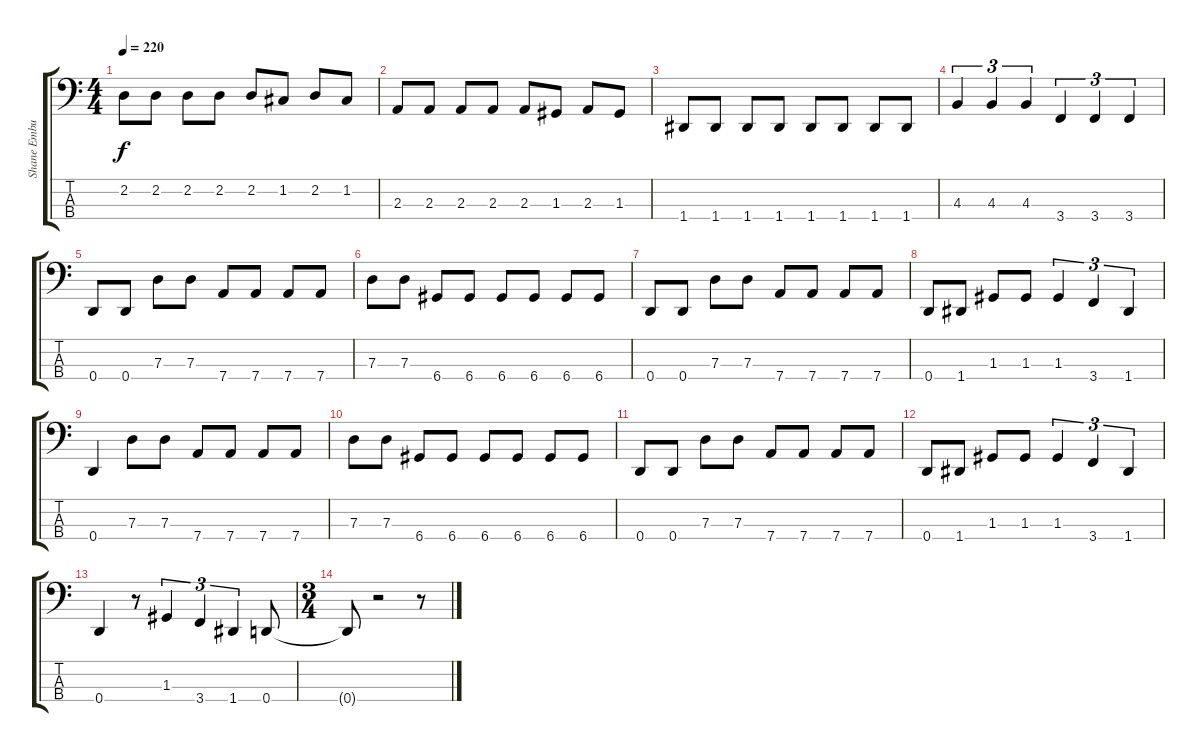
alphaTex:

\track ("Shane Embury (Bass)" "Shane Embu") {instrument electricbassfinger}
\staff {score tabs}
\tuning (F2 C2 G1 D1) {hide}
\ts (4 4)
\tempo 220
\clef f4
\ks c
2.2.8{dy f} 2.2.8 2.2.8 2.2.8 2.2.8 1.2.8 2.2.8 1.2.8 |
2.3.8 2.3.8 2.3.8 2.3.8 2.3.8 1.3.8 2.3.8 1.3.8 |
1.4.8 1.4.8 1.4.8 1.4.8 1.4.8 1.4.8 1.4.8 1.4.8 |
4.3.4{tu (3 2)} 4.3.4{tu (3 2)} 4.3.4{tu (3 2)} 3.4.4{tu (3 2)} 3.4.4{tu (3 2)} 3.4.4{tu (3 2)} |
0.4.8 0.4.8 7.3.8 7.3.8 7.4.8 7.4.8 7.4.8 7.4.8 |
7.3.8 7.3.8 6.4.8 6.4.8 6.4.8 6.4.8 6.4.8 6.4.8 |
0.4.8 0.4.8 7.3.8 7.3.8 7.4.8 7.4.8 7.4.8 7.4.8 |
0.4.8 1.4.8 1.3.8 1.3.8 1.3.4{tu (3 2)} 3.4.4{tu (3 2)} 1.4.4{tu (3 2)} |
0.4.4 7.3.8 7.3.8 7.4.8 7.4.8 7.4.8 7.4.8 |
7.3.8 7.3.8 6.4.8 6.4.8 6.4.8 6.4.8 6.4.8 6.4.8 |
0.4.8 0.4.8 7.3.8 7.3.8 7.4.8 7.4.8 7.4.8 7.4.8 |
0.4.8 1.4.8 1.3.8 1.3.8 1.3.4{tu (3 2)} 3.4.4{tu (3 2)} 1.4.4{tu (3 2)} |
0.4.4 r.8 1.3.4{tu (3 2)} 3.4.4{tu (3 2)} 1.4.4{tu (3 2)} 0.4.8 |
\ts (3 4)
0.4{t}.8 r.2 r.8
